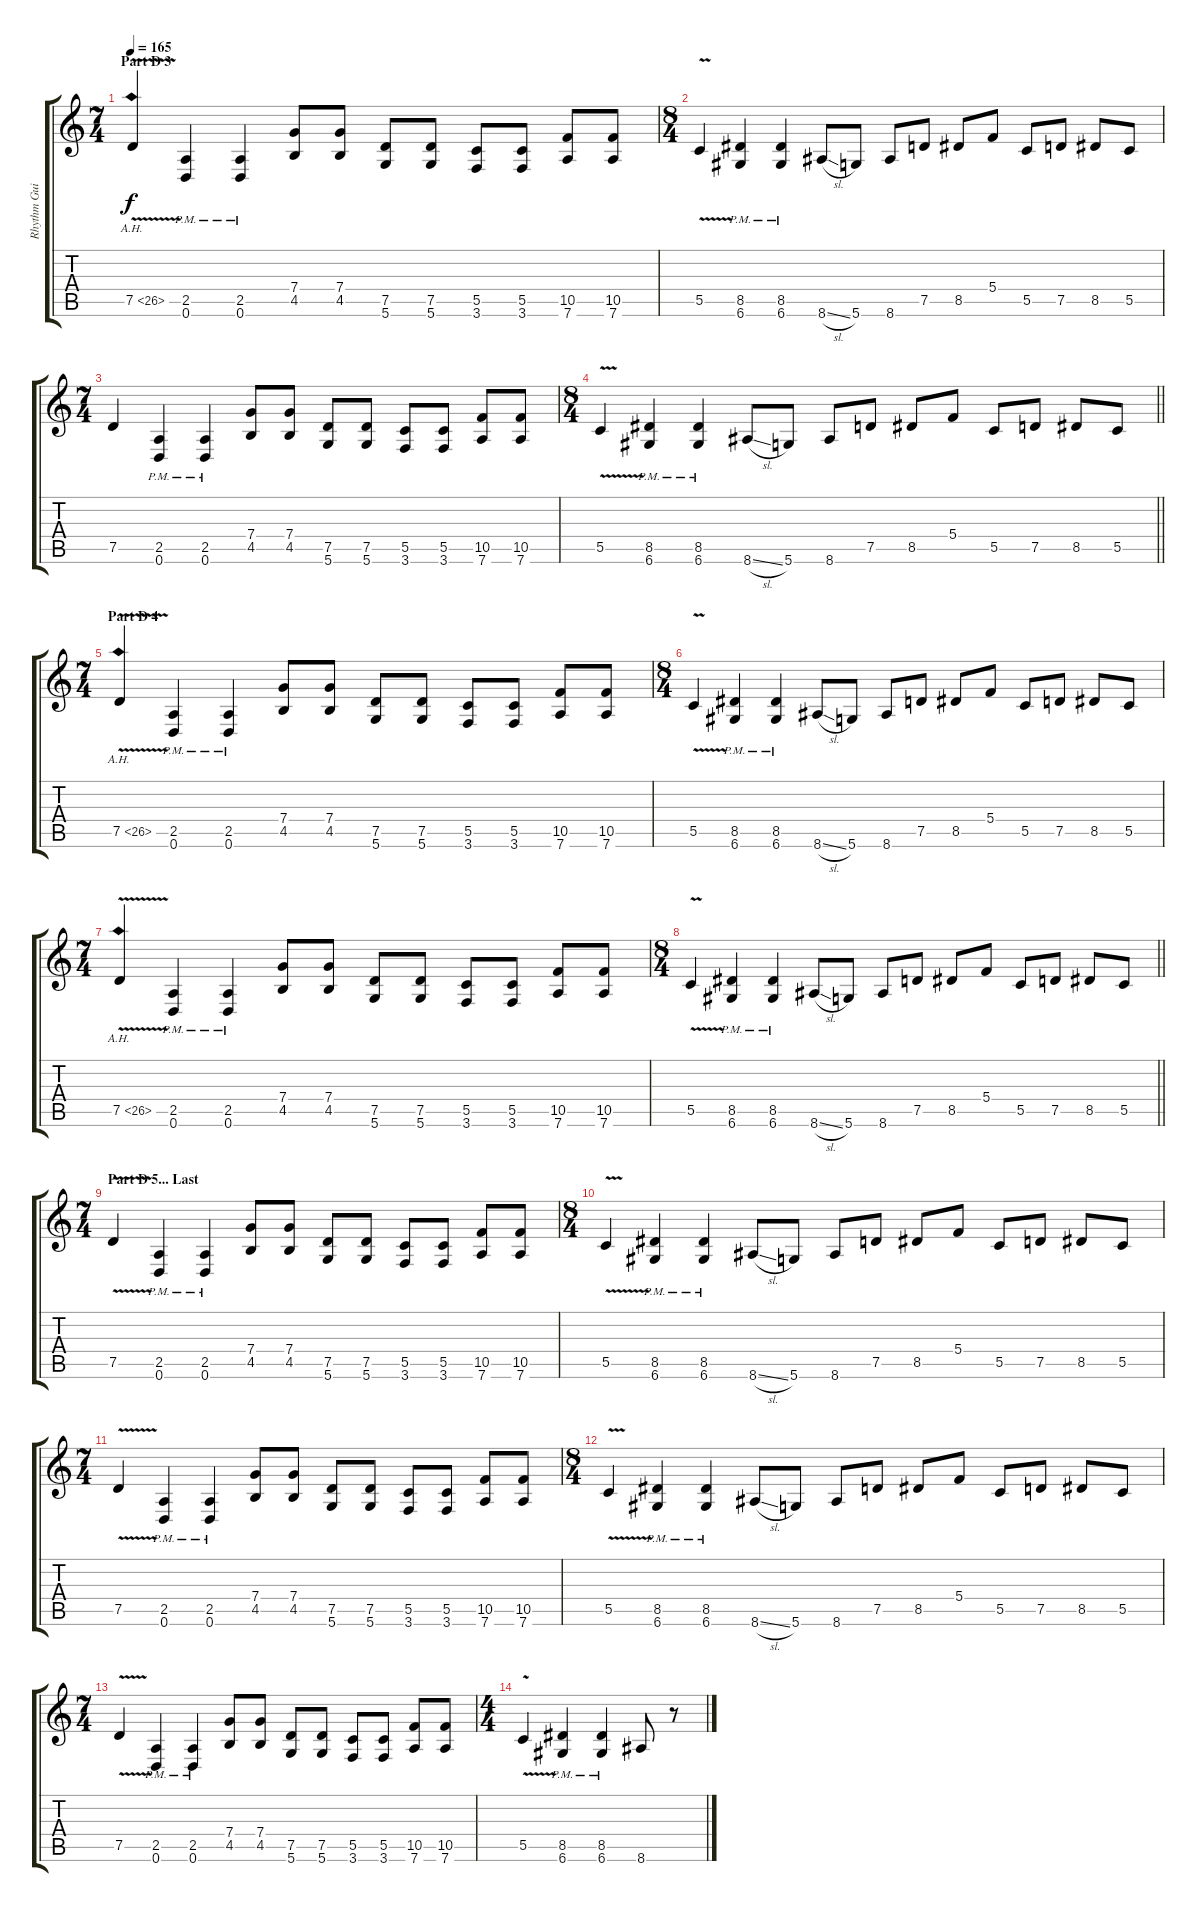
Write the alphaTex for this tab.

\track ("Rhythm Guitar" "Rhythm Gui") {instrument distortionguitar}
\staff {score tabs}
\tuning (D4 A3 F3 C3 G2 D2) {hide}
\ts (7 4)
\section ("" "Part D 3")
\tempo 165
\clef g2
\ks c
7.5{ah 19 v}.4{dy f} (2.5{pm} 0.6{pm}).4 (2.5{pm} 0.6{pm}).4 (7.4 4.5).8 (7.4 4.5).8 (7.5 5.6).8 (7.5 5.6).8 (5.5 3.6).8 (5.5 3.6).8 (10.5 7.6).8 (10.5 7.6).8 |
\ts (8 4)
5.5{v}.4 (8.5{pm} 6.6{pm}).4 (8.5{pm} 6.6{pm}).4 8.6{sl}.8 5.6.8 8.6.8 7.5.8 8.5.8 5.4.8 5.5.8 7.5.8 8.5.8 5.5.8 |
\ts (7 4)
7.5.4 (2.5{pm} 0.6{pm}).4 (2.5{pm} 0.6{pm}).4 (7.4 4.5).8 (7.4 4.5).8 (7.5 5.6).8 (7.5 5.6).8 (5.5 3.6).8 (5.5 3.6).8 (10.5 7.6).8 (10.5 7.6).8 |
\ts (8 4)
\barLineRight lightlight
5.5{v}.4 (8.5{pm} 6.6{pm}).4 (8.5{pm} 6.6{pm}).4 8.6{sl}.8 5.6.8 8.6.8 7.5.8 8.5.8 5.4.8 5.5.8 7.5.8 8.5.8 5.5.8 |
\ts (7 4)
\section ("" "Part D 4")
7.5{ah 19 v}.4 (2.5{pm} 0.6{pm}).4 (2.5{pm} 0.6{pm}).4 (7.4 4.5).8 (7.4 4.5).8 (7.5 5.6).8 (7.5 5.6).8 (5.5 3.6).8 (5.5 3.6).8 (10.5 7.6).8 (10.5 7.6).8 |
\ts (8 4)
5.5{v}.4 (8.5{pm} 6.6{pm}).4 (8.5{pm} 6.6{pm}).4 8.6{sl}.8 5.6.8 8.6.8 7.5.8 8.5.8 5.4.8 5.5.8 7.5.8 8.5.8 5.5.8 |
\ts (7 4)
7.5{ah 19 v}.4 (2.5{pm} 0.6{pm}).4 (2.5{pm} 0.6{pm}).4 (7.4 4.5).8 (7.4 4.5).8 (7.5 5.6).8 (7.5 5.6).8 (5.5 3.6).8 (5.5 3.6).8 (10.5 7.6).8 (10.5 7.6).8 |
\ts (8 4)
\barLineRight lightlight
5.5{v}.4 (8.5{pm} 6.6{pm}).4 (8.5{pm} 6.6{pm}).4 8.6{sl}.8 5.6.8 8.6.8 7.5.8 8.5.8 5.4.8 5.5.8 7.5.8 8.5.8 5.5.8 |
\ts (7 4)
\section ("" "Part D 5... Last")
7.5{v}.4 (2.5{pm} 0.6{pm}).4 (2.5{pm} 0.6{pm}).4 (7.4 4.5).8 (7.4 4.5).8 (7.5 5.6).8 (7.5 5.6).8 (5.5 3.6).8 (5.5 3.6).8 (10.5 7.6).8 (10.5 7.6).8 |
\ts (8 4)
5.5{v}.4 (8.5{pm} 6.6{pm}).4 (8.5{pm} 6.6{pm}).4 8.6{sl}.8 5.6.8 8.6.8 7.5.8 8.5.8 5.4.8 5.5.8 7.5.8 8.5.8 5.5.8 |
\ts (7 4)
7.5{v}.4 (2.5{pm} 0.6{pm}).4 (2.5{pm} 0.6{pm}).4 (7.4 4.5).8 (7.4 4.5).8 (7.5 5.6).8 (7.5 5.6).8 (5.5 3.6).8 (5.5 3.6).8 (10.5 7.6).8 (10.5 7.6).8 |
\ts (8 4)
5.5{v}.4 (8.5{pm} 6.6{pm}).4 (8.5{pm} 6.6{pm}).4 8.6{sl}.8 5.6.8 8.6.8 7.5.8 8.5.8 5.4.8 5.5.8 7.5.8 8.5.8 5.5.8 |
\ts (7 4)
7.5{v}.4 (2.5{pm} 0.6{pm}).4 (2.5{pm} 0.6{pm}).4 (7.4 4.5).8 (7.4 4.5).8 (7.5 5.6).8 (7.5 5.6).8 (5.5 3.6).8 (5.5 3.6).8 (10.5 7.6).8 (10.5 7.6).8 |
\ts (4 4)
5.5{v}.4 (8.5{pm} 6.6{pm}).4 (8.5{pm} 6.6{pm}).4 8.6.8 r.8
